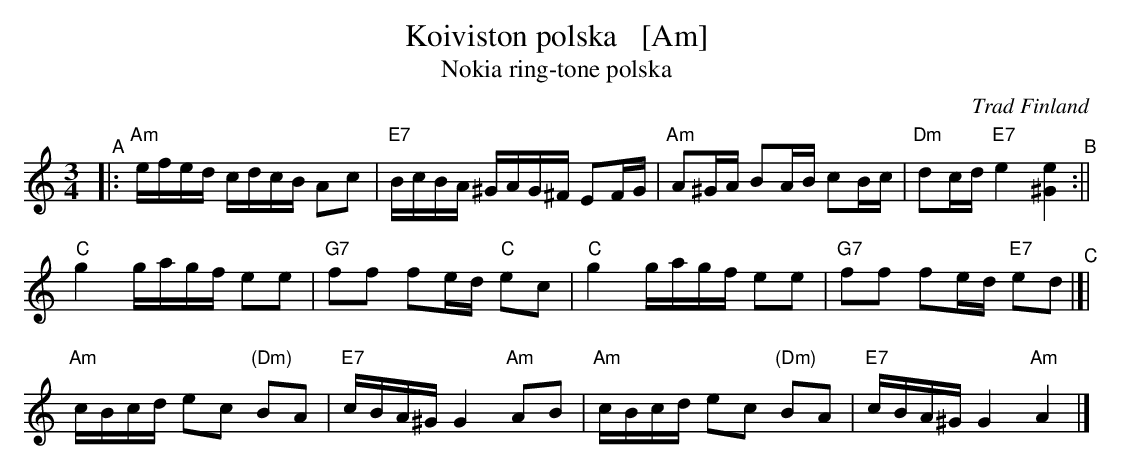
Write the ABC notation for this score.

X:1
T: Koiviston polska   [Am]
T: Nokia ring-tone polska
O: Trad Finland
M: 3/4
L: 1/16
K: Am
"^A"|:\
"Am"efed cdcB A2c2 |\
"E7"BcBA ^GAG^F E2FG |\
"Am"A2^GA B2AB c2Bc |\
"Dm"d2cd "E7"e4 [e4^G4] "^B":||
"C"g4 gagf e2e2 |\
"G7"f2f2 f2ed "C"e2c2 |\
"C"g4 gagf e2e2 |\
"G7"f2f2 f2ed "E7"e2d2 "^C"|[|
"Am"cBcd e2c2 "(Dm)"B2A2 |\
"E7"cBA^G G4 "Am"A2B2 |\
"Am"cBcd e2c2 "(Dm)"B2A2 |\
"E7"cBA^G G4 "Am"A4 |]
